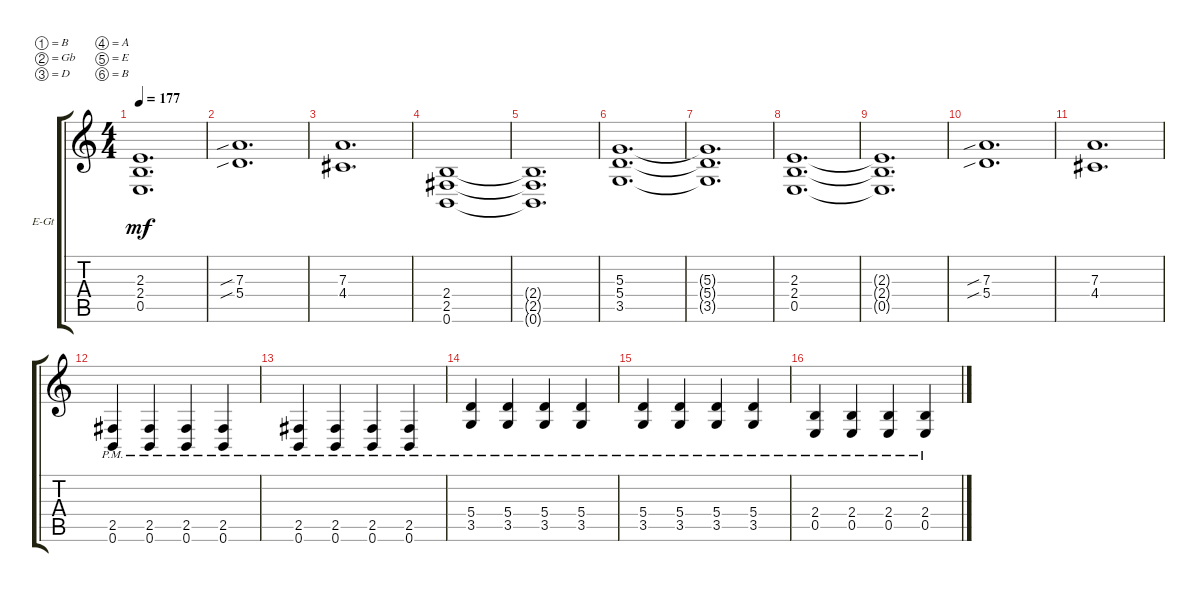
\defaultSystemsLayout 4
\bracketExtendMode groupsimilarinstruments
\firstSystemTrackNameOrientation horizontal
\otherSystemsTrackNameOrientation horizontal
\track ("Peter Steele" "E-Gt") {instrument distortionguitar}
\staff {score tabs}
\tuning (B3 Gb3 D3 A2 E2 B1)
\ts (4 4)
\tempo 177
\clef g2
\ks c
(0.5{t} 2.4{t} 2.3{t}).1{d dy mf} |
(7.3{sib} 5.4{sib}).1{d} |
(4.4 7.3).1{d} |
(2.4 2.5 0.6).1 |
(0.6{t} 2.5{t} 2.4{t}).1{d} |
(3.5 5.4 5.3).1{d} |
(5.3{t} 5.4{t} 3.5{t}).1{d} |
(0.5 2.4 2.3).1{d} |
(0.5{t} 2.4{t} 2.3{t}).1{d} |
(7.3{sib} 5.4{sib}).1{d} |
(4.4 7.3).1{d} |
(2.5 0.6{pm}).4 (2.5 0.6{pm}).4 (2.5 0.6{pm}).4 (2.5 0.6{pm}).4 |
(0.6 2.5{pm}).4 (0.6 2.5{pm}).4 (0.6 2.5{pm}).4 (0.6 2.5{pm}).4 |
(3.5{pm} 5.4{pm}).4 (3.5{pm} 5.4{pm}).4 (3.5{pm} 5.4{pm}).4 (3.5{pm} 5.4{pm}).4 |
(3.5{pm} 5.4{pm}).4 (3.5{pm} 5.4{pm}).4 (3.5{pm} 5.4{pm}).4 (3.5{pm} 5.4{pm}).4 |
(2.4{pm} 0.5{pm}).4 (2.4{pm} 0.5{pm}).4 (2.4{pm} 0.5{pm}).4 (2.4{pm} 0.5{pm}).4
